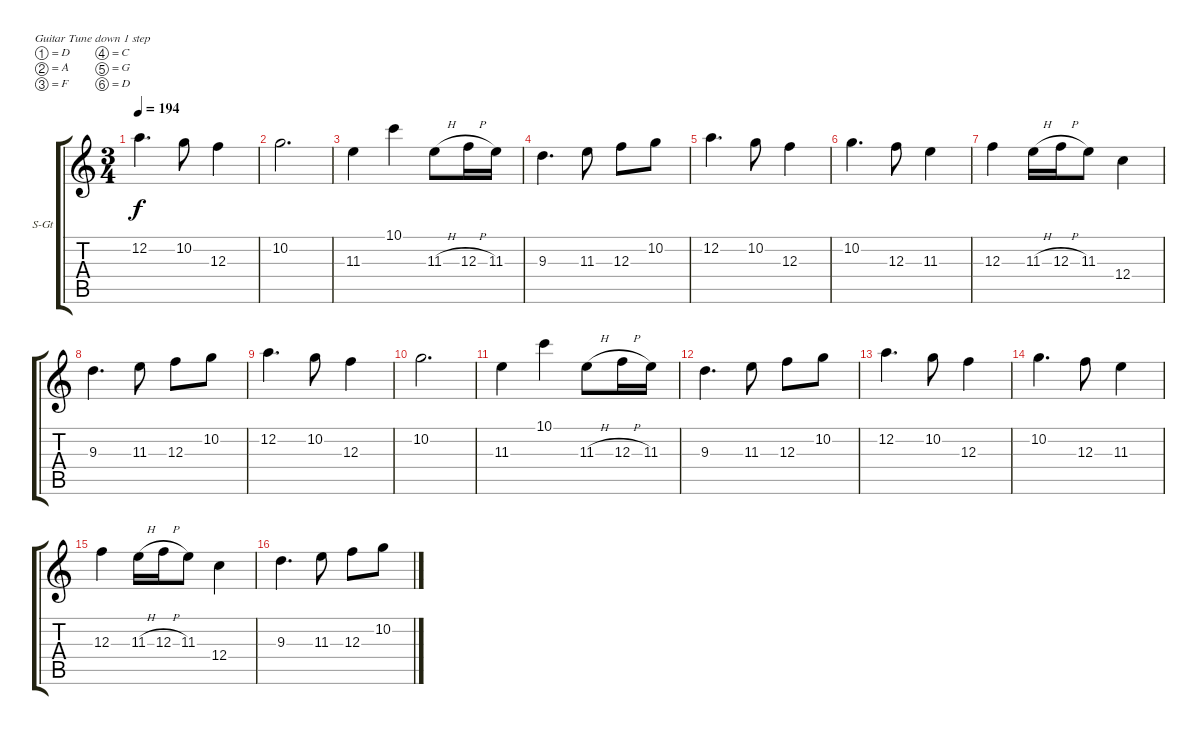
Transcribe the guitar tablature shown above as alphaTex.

\defaultSystemsLayout 4
\bracketExtendMode groupsimilarinstruments
\firstSystemTrackNameOrientation horizontal
\otherSystemsTrackNameOrientation horizontal
\track ("Guitar 1" "S-Gt") {instrument acousticguitarsteel}
\staff {score tabs}
\tuning (D4 A3 F3 C3 G2 D2)
\ts (3 4)
\tempo 194
\clef g2
\ks c
12.2.4{d dy f} 10.2.8 12.3.4 |
10.2.2{d} |
11.3.4 10.1.4 11.3{h}.8 12.3{h}.16 11.3.16 |
9.3.4{d} 11.3.8 12.3.8 10.2.8 |
12.2.4{d} 10.2.8 12.3.4 |
10.2.4{d} 12.3.8 11.3.4 |
12.3.4 11.3{h}.16 12.3{h}.16 11.3.8 12.4.4 |
9.3.4{d} 11.3.8 12.3.8 10.2.8 |
12.2.4{d} 10.2.8 12.3.4 |
10.2.2{d} |
11.3.4 10.1.4 11.3{h}.8 12.3{h}.16 11.3.16 |
9.3.4{d} 11.3.8 12.3.8 10.2.8 |
12.2.4{d} 10.2.8 12.3.4 |
10.2.4{d} 12.3.8 11.3.4 |
12.3.4 11.3{h}.16 12.3{h}.16 11.3.8 12.4.4 |
9.3.4{d} 11.3.8 12.3.8 10.2.8
